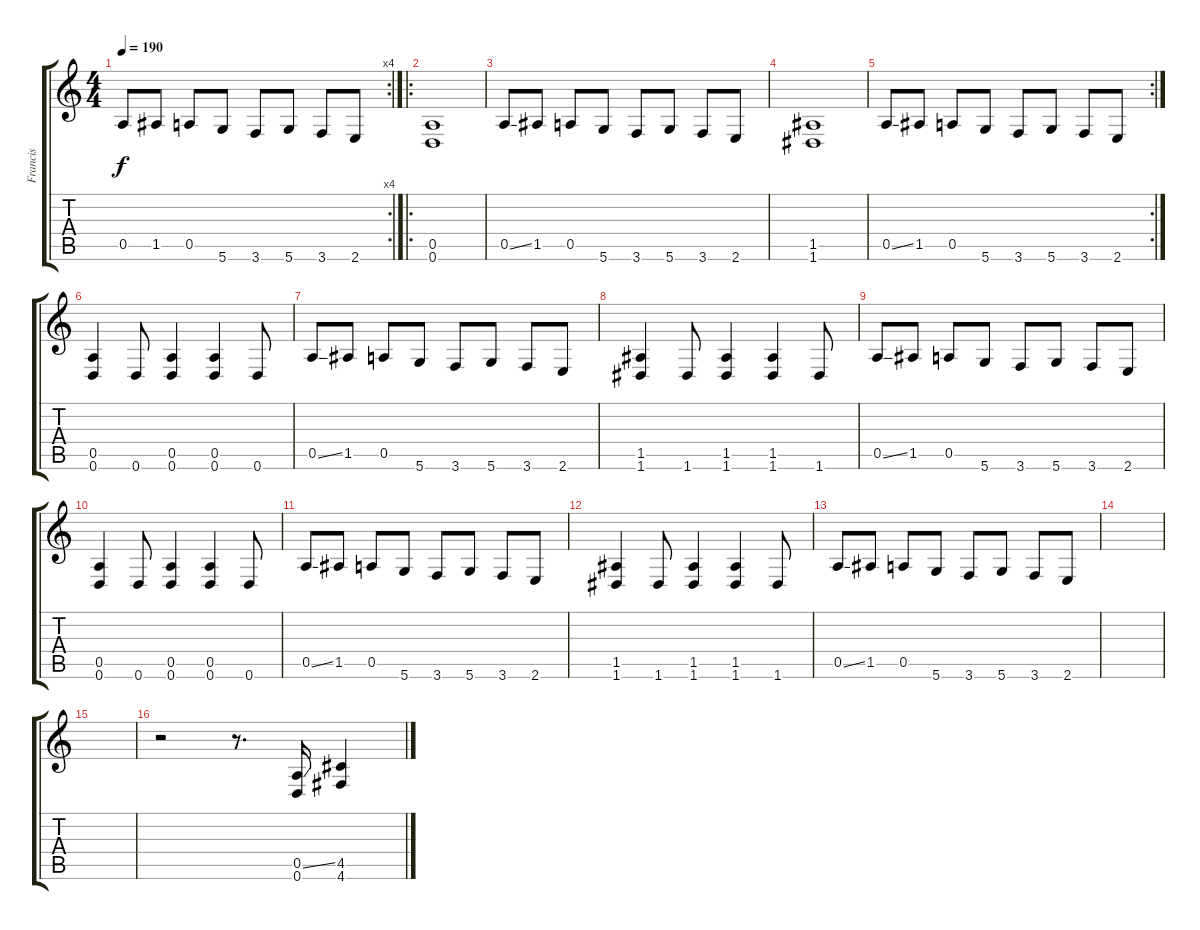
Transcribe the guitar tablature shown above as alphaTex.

\track ("Francis" "Francis") {instrument distortionguitar}
\staff {score tabs}
\tuning (E4 B3 G3 D3 A2 D2) {hide}
\rc 4
\ts (4 4)
\tempo 190
\clef g2
\ks c
0.5.8{dy f} 1.5.8 0.5.8 5.6.8 3.6.8 5.6.8 3.6.8 2.6.8 |
\ro
(0.5 0.6).1 |
0.5{ss}.8 1.5.8 0.5.8 5.6.8 3.6.8 5.6.8 3.6.8 2.6.8 |
(1.5 1.6).1 |
\rc 2
0.5{ss}.8 1.5.8 0.5.8 5.6.8 3.6.8 5.6.8 3.6.8 2.6.8 |
(0.5 0.6).4 0.6.8 (0.5 0.6).4 (0.5 0.6).4 0.6.8 |
0.5{ss}.8 1.5.8 0.5.8 5.6.8 3.6.8 5.6.8 3.6.8 2.6.8 |
(1.5 1.6).4 1.6.8 (1.5 1.6).4 (1.5 1.6).4 1.6.8 |
0.5{ss}.8 1.5.8 0.5.8 5.6.8 3.6.8 5.6.8 3.6.8 2.6.8 |
(0.5 0.6).4 0.6.8 (0.5 0.6).4 (0.5 0.6).4 0.6.8 |
0.5{ss}.8 1.5.8 0.5.8 5.6.8 3.6.8 5.6.8 3.6.8 2.6.8 |
(1.5 1.6).4 1.6.8 (1.5 1.6).4 (1.5 1.6).4 1.6.8 |
0.5{ss}.8 1.5.8 0.5.8 5.6.8 3.6.8 5.6.8 3.6.8 2.6.8 |
|
|
r.2 r.8{d} (0.5{ss} 0.6).16 (4.5 4.6).4
